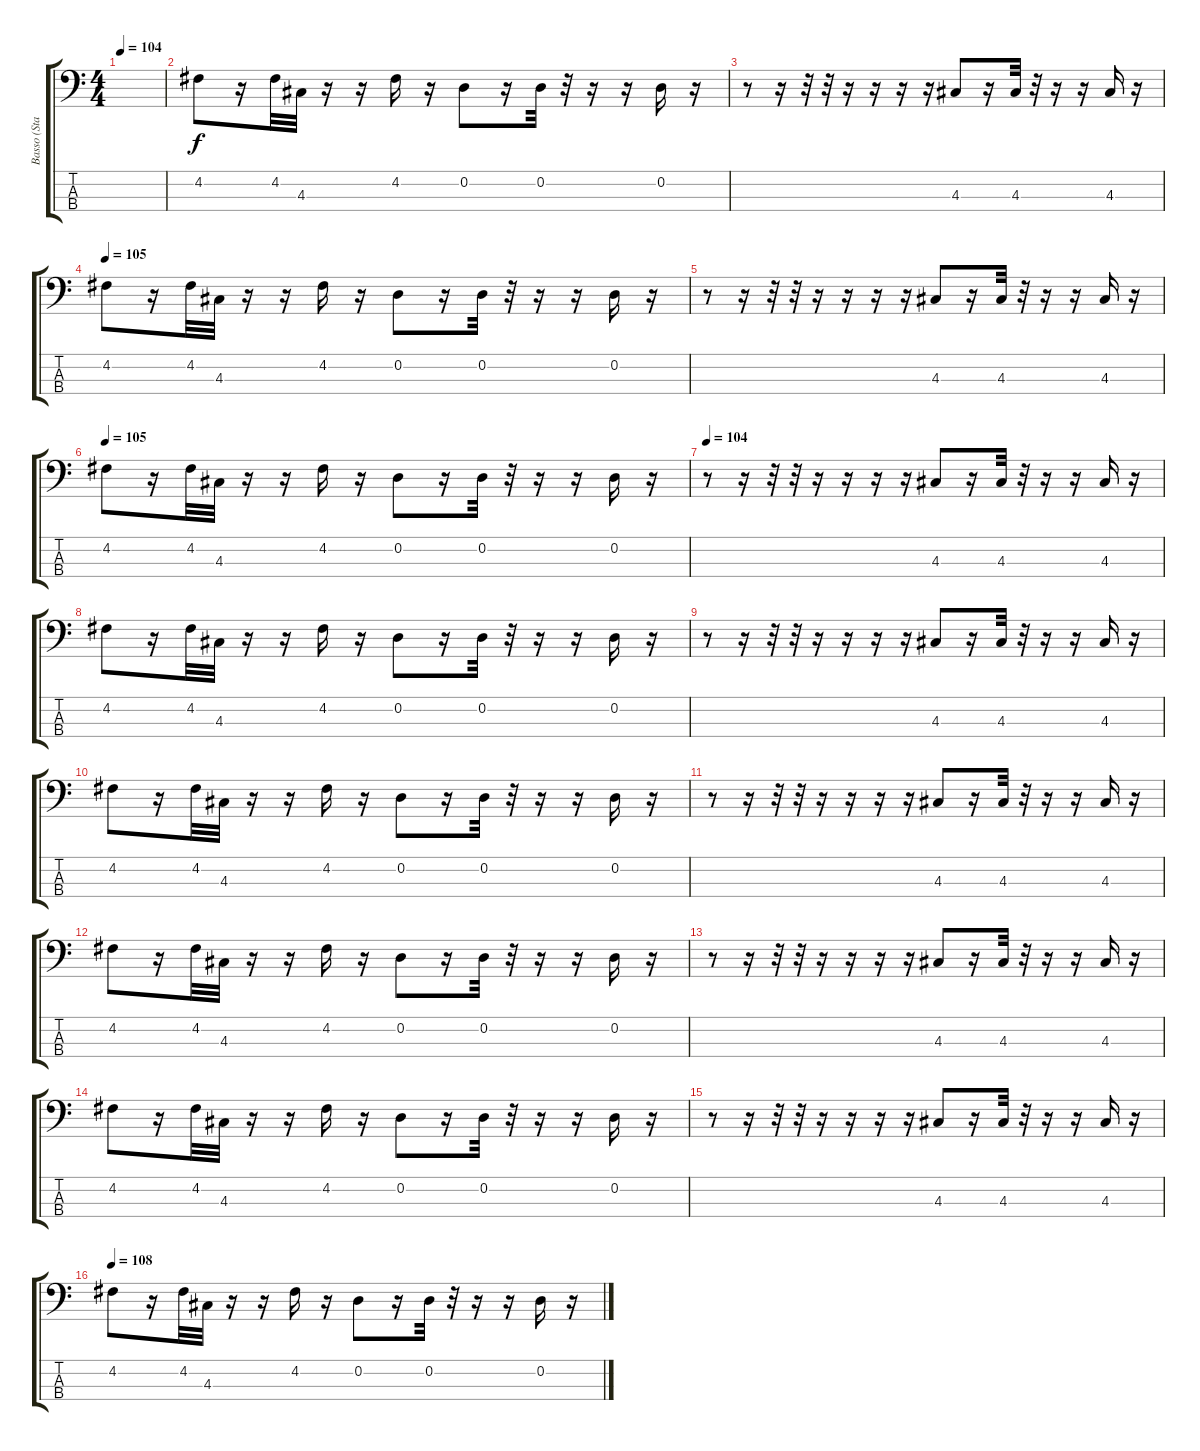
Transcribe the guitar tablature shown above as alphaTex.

\track ("Basso (Staff 1)" "Basso (Sta") {instrument electricbassfinger}
\staff {score tabs}
\tuning (G2 D2 A1 E1) {hide}
\ts (4 4)
\tempo 104
\clef f4
\ks c
|
4.2.8 r.16 4.2.32 4.3.32 r.16 r.16 4.2.16 r.16 0.2.8 r.16 0.2.32 r.32 r.16 r.16 0.2.16 r.16 |
r.8 r.16 r.32 r.32 r.16 r.16 r.16 r.16 4.3.8 r.16 4.3.32 r.32 r.16 r.16 4.3.16 r.16 |
\tempo 105
4.2.8 r.16 4.2.32 4.3.32 r.16 r.16 4.2.16 r.16 0.2.8 r.16 0.2.32 r.32 r.16 r.16 0.2.16 r.16 |
r.8 r.16 r.32 r.32 r.16 r.16 r.16 r.16 4.3.8 r.16 4.3.32 r.32 r.16 r.16 4.3.16 r.16 |
\tempo 105
4.2.8 r.16 4.2.32 4.3.32 r.16 r.16 4.2.16 r.16 0.2.8 r.16 0.2.32 r.32 r.16 r.16 0.2.16 r.16 |
\tempo 104
r.8 r.16 r.32 r.32 r.16 r.16 r.16 r.16 4.3.8 r.16 4.3.32 r.32 r.16 r.16 4.3.16 r.16 |
4.2.8 r.16 4.2.32 4.3.32 r.16 r.16 4.2.16 r.16 0.2.8 r.16 0.2.32 r.32 r.16 r.16 0.2.16 r.16 |
r.8 r.16 r.32 r.32 r.16 r.16 r.16 r.16 4.3.8 r.16 4.3.32 r.32 r.16 r.16 4.3.16 r.16 |
4.2.8 r.16 4.2.32 4.3.32 r.16 r.16 4.2.16 r.16 0.2.8 r.16 0.2.32 r.32 r.16 r.16 0.2.16 r.16 |
r.8 r.16 r.32 r.32 r.16 r.16 r.16 r.16 4.3.8 r.16 4.3.32 r.32 r.16 r.16 4.3.16 r.16 |
4.2.8 r.16 4.2.32 4.3.32 r.16 r.16 4.2.16 r.16 0.2.8 r.16 0.2.32 r.32 r.16 r.16 0.2.16 r.16 |
r.8 r.16 r.32 r.32 r.16 r.16 r.16 r.16 4.3.8 r.16 4.3.32 r.32 r.16 r.16 4.3.16 r.16 |
4.2.8 r.16 4.2.32 4.3.32 r.16 r.16 4.2.16 r.16 0.2.8 r.16 0.2.32 r.32 r.16 r.16 0.2.16 r.16 |
r.8 r.16 r.32 r.32 r.16 r.16 r.16 r.16 4.3.8 r.16 4.3.32 r.32 r.16 r.16 4.3.16 r.16 |
\tempo 108
4.2.8 r.16 4.2.32 4.3.32 r.16 r.16 4.2.16 r.16 0.2.8 r.16 0.2.32 r.32 r.16 r.16 0.2.16 r.16
